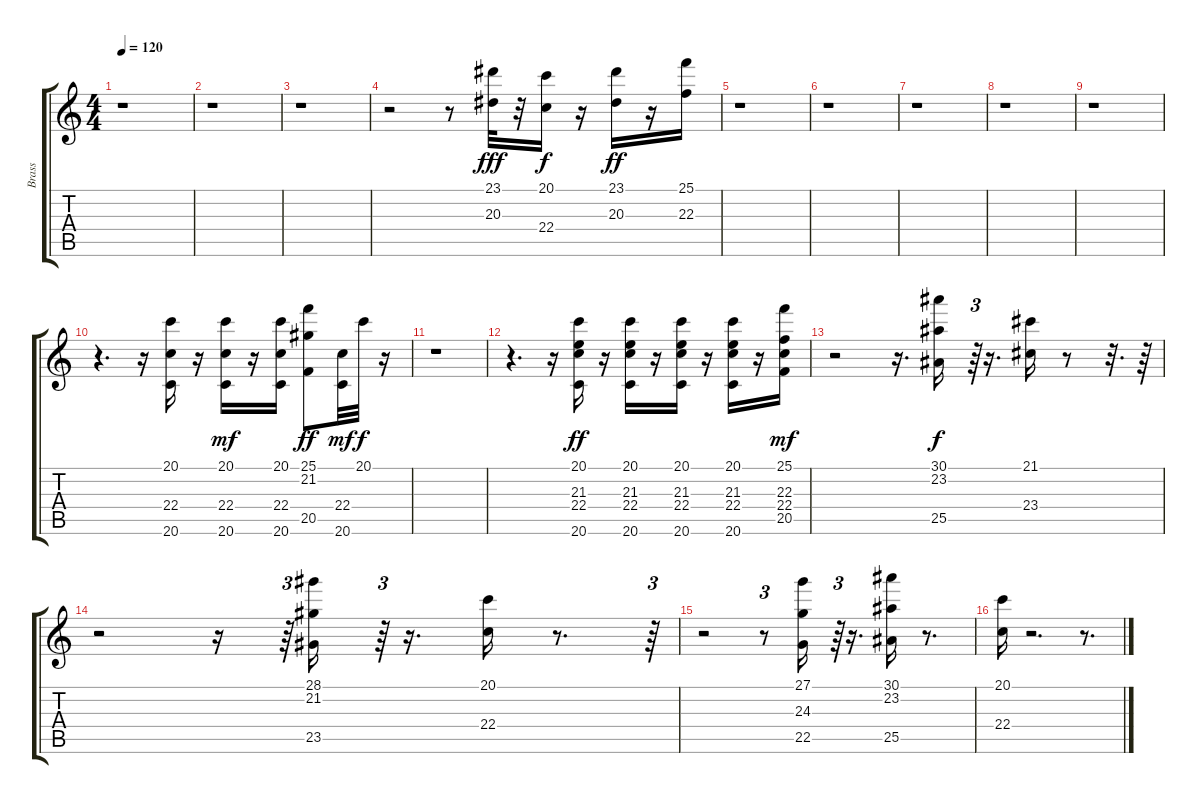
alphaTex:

\track ("Brass                               " "Brass     ") {instrument brasssection}
\staff {score tabs}
\tuning (E4 B3 G3 D3 A2 E2) {hide}
\ts (4 4)
\tempo 120
\clef g2
\ks c
r.1{dy ff} |
r.1 |
r.1 |
r.2 r.8 (23.1 20.3).32{dy fff} r.32 (20.1 22.4).16{dy f} r.16 (23.1 20.3).16{dy ff} r.16 (25.1 22.3).16 |
r.1 |
r.1 |
r.1 |
r.1 |
r.1 |
r.4{d} r.16 (20.1 22.4 20.6).16 r.16 (20.1 22.4 20.6).16{dy mf} r.16 (20.1 22.4 20.6).16 (25.1 21.2 20.5).8{dy ff} (22.4 20.6).32{dy mf} 20.1.32{dy f} r.16 |
r.1 |
r.4{d} r.16 (20.1 21.3 22.4 20.6).16{dy ff} r.16 (20.1 21.3 22.4 20.6).16 r.16 (20.1 21.3 22.4 20.6).16 r.16 (20.1 21.3 22.4 20.6).16 r.16 (25.1 22.3 22.4 20.5).16{dy mf} |
r.2 r.16{d} (30.1 23.2 25.5).16{dy f} r.64{tu (3 2)} r.16{d} (21.1 23.4).16 r.8 r.32{d} r.64 |
r.2 r.16 r.64{tu (3 2)} (28.1 21.2 23.5).16 r.64{tu (3 2)} r.16{d} (20.1 22.4).16 r.8{d} r.64{tu (3 2)} |
r.2 r.8{tu (3 2)} (27.1 24.3 22.5).16 r.64{tu (3 2)} r.16{d} (30.1 23.2 25.5).16 r.8{d} |
(20.1 22.4).16 r.2{d} r.8{d}
